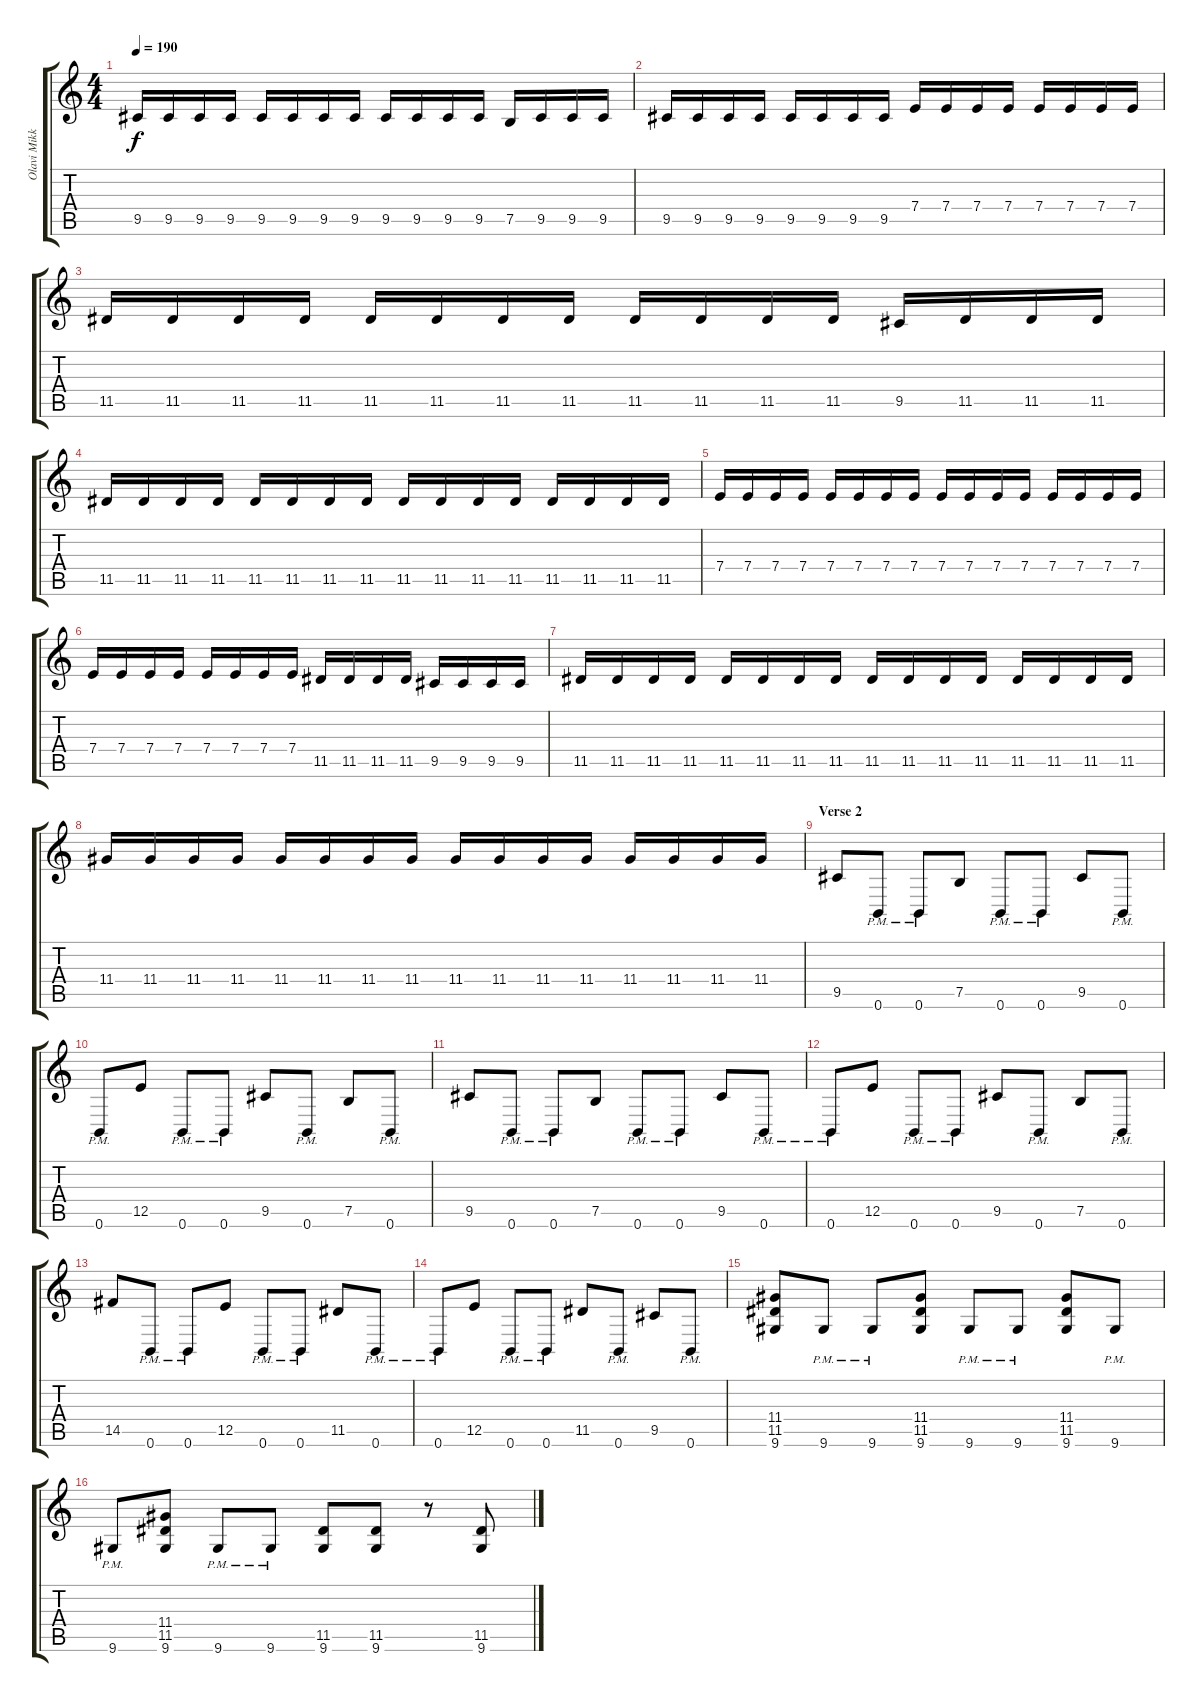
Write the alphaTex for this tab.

\track ("Olavi Mikkonen" "Olavi Mikk") {instrument distortionguitar}
\staff {score tabs}
\tuning (B3 Gb3 D3 A2 E2 B1) {hide}
\ts (4 4)
\section ("" "")
\tempo 190
\clef g2
\ks c
9.5.16{dy f} 9.5.16 9.5.16 9.5.16 9.5.16 9.5.16 9.5.16 9.5.16 9.5.16 9.5.16 9.5.16 9.5.16 7.5.16 9.5.16 9.5.16 9.5.16 |
9.5.16 9.5.16 9.5.16 9.5.16 9.5.16 9.5.16 9.5.16 9.5.16 7.4.16 7.4.16 7.4.16 7.4.16 7.4.16 7.4.16 7.4.16 7.4.16 |
11.5.16 11.5.16 11.5.16 11.5.16 11.5.16 11.5.16 11.5.16 11.5.16 11.5.16 11.5.16 11.5.16 11.5.16 9.5.16 11.5.16 11.5.16 11.5.16 |
11.5.16 11.5.16 11.5.16 11.5.16 11.5.16 11.5.16 11.5.16 11.5.16 11.5.16 11.5.16 11.5.16 11.5.16 11.5.16 11.5.16 11.5.16 11.5.16 |
7.4.16 7.4.16 7.4.16 7.4.16 7.4.16 7.4.16 7.4.16 7.4.16 7.4.16 7.4.16 7.4.16 7.4.16 7.4.16 7.4.16 7.4.16 7.4.16 |
7.4.16 7.4.16 7.4.16 7.4.16 7.4.16 7.4.16 7.4.16 7.4.16 11.5.16 11.5.16 11.5.16 11.5.16 9.5.16 9.5.16 9.5.16 9.5.16 |
11.5.16 11.5.16 11.5.16 11.5.16 11.5.16 11.5.16 11.5.16 11.5.16 11.5.16 11.5.16 11.5.16 11.5.16 11.5.16 11.5.16 11.5.16 11.5.16 |
11.4.16 11.4.16 11.4.16 11.4.16 11.4.16 11.4.16 11.4.16 11.4.16 11.4.16 11.4.16 11.4.16 11.4.16 11.4.16 11.4.16 11.4.16 11.4.16 |
\section ("" "Verse 2")
9.5.8 0.6{pm}.8 0.6{pm}.8 7.5.8 0.6{pm}.8 0.6{pm}.8 9.5.8 0.6{pm}.8 |
0.6{pm}.8 12.5.8 0.6{pm}.8 0.6{pm}.8 9.5.8 0.6{pm}.8 7.5.8 0.6{pm}.8 |
9.5.8 0.6{pm}.8 0.6{pm}.8 7.5.8 0.6{pm}.8 0.6{pm}.8 9.5.8 0.6{pm}.8 |
0.6{pm}.8 12.5.8 0.6{pm}.8 0.6{pm}.8 9.5.8 0.6{pm}.8 7.5.8 0.6{pm}.8 |
14.5.8 0.6{pm}.8 0.6{pm}.8 12.5.8 0.6{pm}.8 0.6{pm}.8 11.5.8 0.6{pm}.8 |
0.6{pm}.8 12.5.8 0.6{pm}.8 0.6{pm}.8 11.5.8 0.6{pm}.8 9.5.8 0.6{pm}.8 |
(11.4 11.5 9.6).8 9.6{pm}.8 9.6{pm}.8 (11.4 11.5 9.6).8 9.6{pm}.8 9.6{pm}.8 (11.4 11.5 9.6).8 9.6{pm}.8 |
9.6{pm}.8 (11.4 11.5 9.6).8 9.6{pm}.8 9.6{pm}.8 (11.5 9.6).8 (11.5 9.6).8 r.8 (11.5 9.6).8
